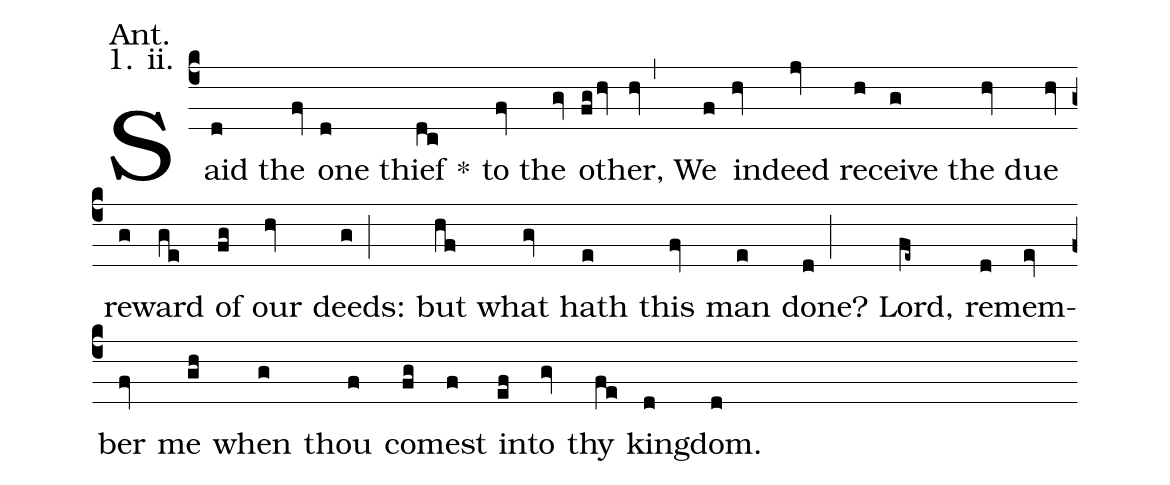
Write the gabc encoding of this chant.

annotation: Ant.;
annotation: 1. ii.;
%%
(c4) Said(d) the(fv) one(d) thief(dc) <sp>*</sp>() to(fv) the(gv) o(fghv)ther,(hv,) We(f) in(hv)deed(jv) re(h)ceive(g) the(hv) due(hv) re(g)ward(ge) of(fg) our(hv) deeds:(g;) but(hf) what(gv) hath(e) this(fv) man(e) done?(d;) Lord,(fe~) re(d)mem(ev)ber(fv) me(gh) when(g) thou(f) com(fg)est(f) in(ef)to(gv) thy(fe) king(d)dom.(d)
